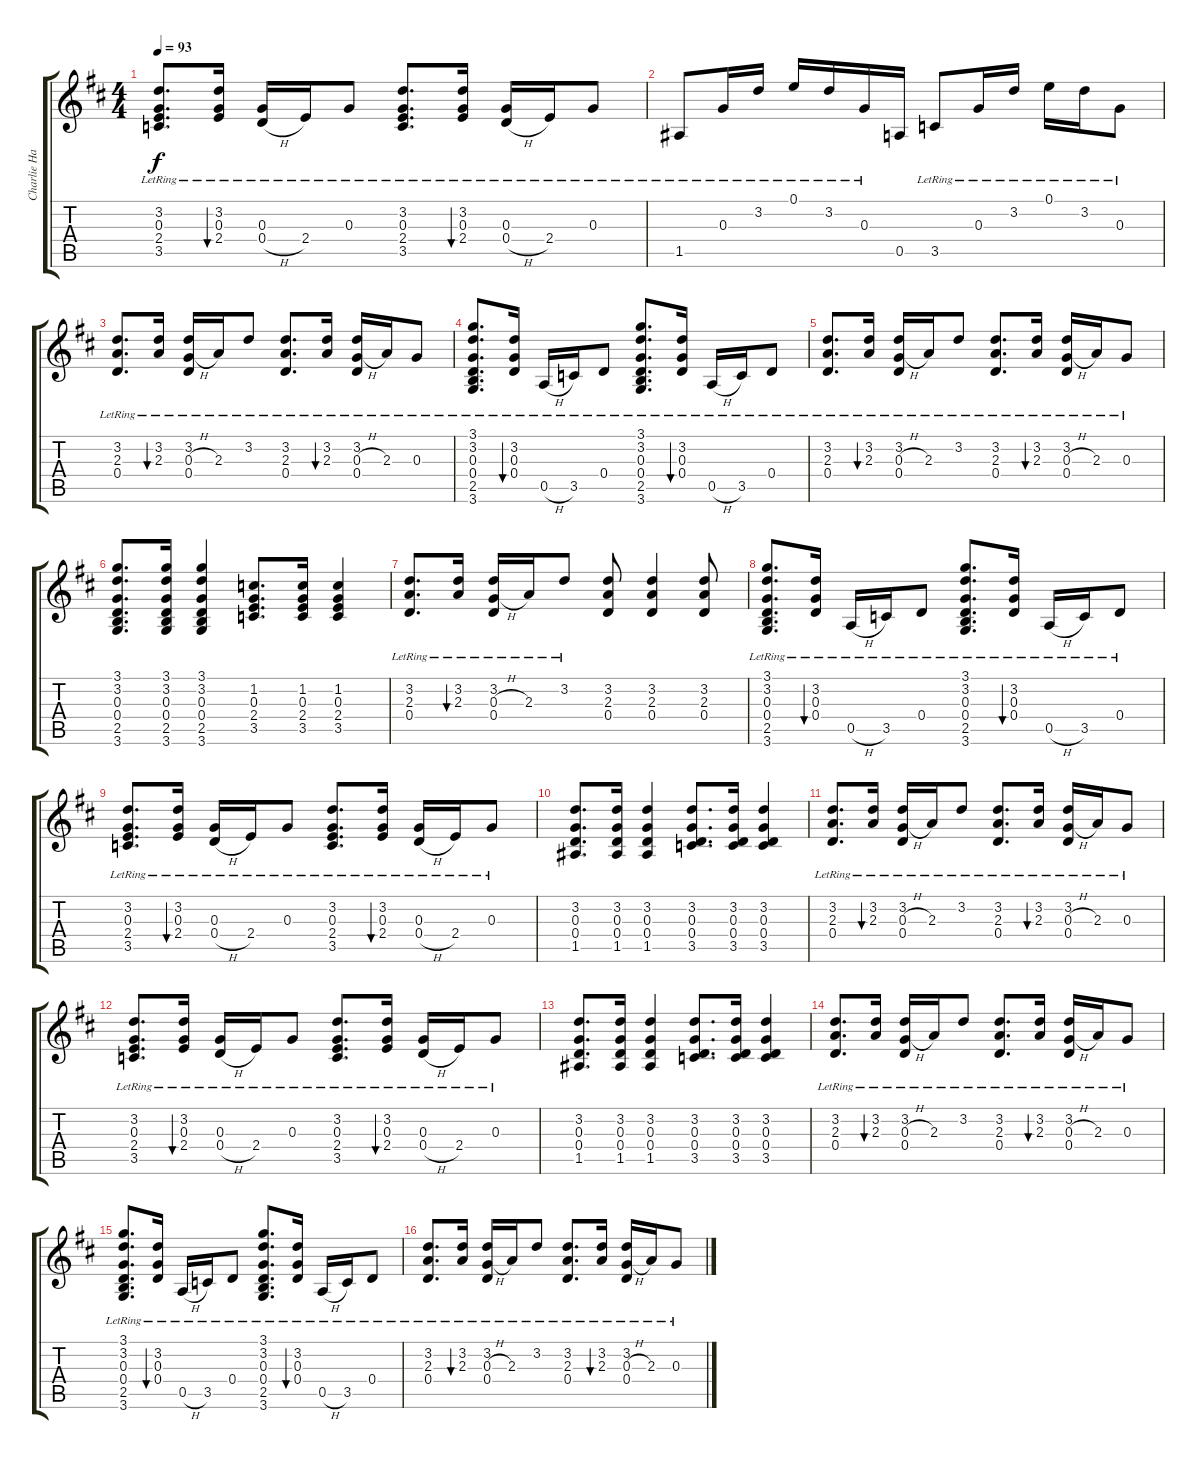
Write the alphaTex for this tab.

\track ("Charlie Hargrett Guitar" "Charlie Ha") {instrument electricguitarclean}
\staff {score tabs}
\tuning (E4 B3 G3 D3 A2 E2) {hide}
\ts (4 4)
\tempo 93
\clef g2
\ks bminor
(3.2{lr} 0.3{lr} 2.4{lr} 3.5{lr}).8{d dy f} (3.2{lr} 0.3{lr} 2.4{lr}).16{bu 60} (0.3{lr} 0.4{h lr}).16 2.4{lr}.16 0.3{lr}.8 (3.2{lr} 0.3{lr} 2.4{lr} 3.5{lr}).8{d} (3.2{lr} 0.3{lr} 2.4{lr}).16{bu 60} (0.3{lr} 0.4{h lr}).16 2.4{lr}.16 0.3{lr}.8 |
1.5{lr}.8 0.3{lr}.16 3.2{lr}.16 0.1{lr}.16 3.2{lr}.16 0.3{lr}.16 0.5.16 3.5{lr}.8 0.3{lr}.16 3.2{lr}.16 0.1{lr}.16 3.2{lr}.16 0.3{lr}.8 |
(3.2{lr} 2.3{lr} 0.4{lr}).8{d} (3.2{lr} 2.3{lr}).16{bu 60} (3.2{lr} 0.3{h lr} 0.4{lr}).16 2.3{lr}.16 3.2{lr}.8 (3.2{lr} 2.3{lr} 0.4{lr}).8{d} (3.2{lr} 2.3{lr}).16{bu 60} (3.2{lr} 0.3{h lr} 0.4{lr}).16 2.3{lr}.16 0.3{lr}.8 |
(3.1{lr} 3.2{lr} 0.3{lr} 0.4{lr} 2.5{lr} 3.6{lr}).8{d volume 11 instrument electricguitarclean} (3.2{lr} 0.3{lr} 0.4{lr}).16{bu 60} 0.5{h lr}.16 3.5{lr}.16 0.4{lr}.8 (3.1{lr} 3.2{lr} 0.3{lr} 0.4{lr} 2.5{lr} 3.6{lr}).8{d} (3.2{lr} 0.3{lr} 0.4{lr}).16{bu 60} 0.5{h lr}.16 3.5{lr}.16 0.4{lr}.8 |
(3.2{lr} 2.3{lr} 0.4{lr}).8{d} (3.2{lr} 2.3{lr}).16{bu 60} (3.2{lr} 0.3{h lr} 0.4{lr}).16 2.3{lr}.16 3.2{lr}.8 (3.2{lr} 2.3{lr} 0.4{lr}).8{d} (3.2{lr} 2.3{lr}).16{bu 60} (3.2{lr} 0.3{h lr} 0.4{lr}).16 2.3{lr}.16 0.3{lr}.8 |
(3.1 3.2 0.3 0.4 2.5 3.6).8{d} (3.1 3.2 0.3 0.4 2.5 3.6).16 (3.1 3.2 0.3 0.4 2.5 3.6).4 (1.2 0.3 2.4 3.5).8{d} (1.2 0.3 2.4 3.5).16 (1.2 0.3 2.4 3.5).4 |
(3.2{lr} 2.3{lr} 0.4{lr}).8{d} (3.2{lr} 2.3{lr}).16{bu 60} (3.2{lr} 0.3{h lr} 0.4{lr}).16 2.3{lr}.16 3.2{lr}.8 (3.2 2.3 0.4).8 (3.2 2.3 0.4).4 (3.2 2.3 0.4).8 |
(3.1{lr} 3.2{lr} 0.3{lr} 0.4{lr} 2.5{lr} 3.6{lr}).8{d} (3.2{lr} 0.3{lr} 0.4{lr}).16{bu 60} 0.5{h lr}.16 3.5{lr}.16 0.4{lr}.8 (3.1{lr} 3.2{lr} 0.3{lr} 0.4{lr} 2.5{lr} 3.6{lr}).8{d} (3.2{lr} 0.3{lr} 0.4{lr}).16{bu 60} 0.5{h lr}.16 3.5{lr}.16 0.4{lr}.8 |
(3.2{lr} 0.3{lr} 2.4{lr} 3.5{lr}).8{d} (3.2{lr} 0.3{lr} 2.4{lr}).16{bu 60} (0.3{lr} 0.4{h lr}).16 2.4{lr}.16 0.3{lr}.8 (3.2{lr} 0.3{lr} 2.4{lr} 3.5{lr}).8{d} (3.2{lr} 0.3{lr} 2.4{lr}).16{bu 60} (0.3{lr} 0.4{h lr}).16 2.4{lr}.16 0.3{lr}.8 |
(3.2 0.3 0.4 1.5).8{d} (3.2 0.3 0.4 1.5).16 (3.2 0.3 0.4 1.5).4 (3.2 0.3 0.4 3.5).8{d} (3.2 0.3 0.4 3.5).16 (3.2 0.3 0.4 3.5).4 |
(3.2{lr} 2.3{lr} 0.4{lr}).8{d volume 9 instrument electricguitarclean} (3.2{lr} 2.3{lr}).16{bu 60} (3.2{lr} 0.3{h lr} 0.4{lr}).16 2.3{lr}.16 3.2{lr}.8 (3.2{lr} 2.3{lr} 0.4{lr}).8{d} (3.2{lr} 2.3{lr}).16{bu 60} (3.2{lr} 0.3{h lr} 0.4{lr}).16 2.3{lr}.16 0.3{lr}.8 |
(3.2{lr} 0.3{lr} 2.4{lr} 3.5{lr}).8{d} (3.2{lr} 0.3{lr} 2.4{lr}).16{bu 60} (0.3{lr} 0.4{h lr}).16 2.4{lr}.16 0.3{lr}.8 (3.2{lr} 0.3{lr} 2.4{lr} 3.5{lr}).8{d} (3.2{lr} 0.3{lr} 2.4{lr}).16{bu 60} (0.3{lr} 0.4{h lr}).16 2.4{lr}.16 0.3{lr}.8 |
(3.2 0.3 0.4 1.5).8{d} (3.2 0.3 0.4 1.5).16 (3.2 0.3 0.4 1.5).4 (3.2 0.3 0.4 3.5).8{d} (3.2 0.3 0.4 3.5).16 (3.2 0.3 0.4 3.5).4 |
(3.2{lr} 2.3{lr} 0.4{lr}).8{d volume 9 instrument electricguitarclean} (3.2{lr} 2.3{lr}).16{bu 60} (3.2{lr} 0.3{h lr} 0.4{lr}).16 2.3{lr}.16 3.2{lr}.8 (3.2{lr} 2.3{lr} 0.4{lr}).8{d} (3.2{lr} 2.3{lr}).16{bu 60} (3.2{lr} 0.3{h lr} 0.4{lr}).16 2.3{lr}.16 0.3{lr}.8 |
(3.1{lr} 3.2{lr} 0.3{lr} 0.4{lr} 2.5{lr} 3.6{lr}).8{d volume 9 instrument electricguitarclean} (3.2{lr} 0.3{lr} 0.4{lr}).16{bu 60} 0.5{h lr}.16 3.5{lr}.16 0.4{lr}.8 (3.1{lr} 3.2{lr} 0.3{lr} 0.4{lr} 2.5{lr} 3.6{lr}).8{d} (3.2{lr} 0.3{lr} 0.4{lr}).16{bu 60} 0.5{h lr}.16 3.5{lr}.16 0.4{lr}.8 |
(3.2{lr} 2.3{lr} 0.4{lr}).8{d} (3.2{lr} 2.3{lr}).16{bu 60} (3.2{lr} 0.3{h lr} 0.4{lr}).16 2.3{lr}.16 3.2{lr}.8 (3.2{lr} 2.3{lr} 0.4{lr}).8{d} (3.2{lr} 2.3{lr}).16{bu 60} (3.2{lr} 0.3{h lr} 0.4{lr}).16 2.3{lr}.16 0.3{lr}.8
